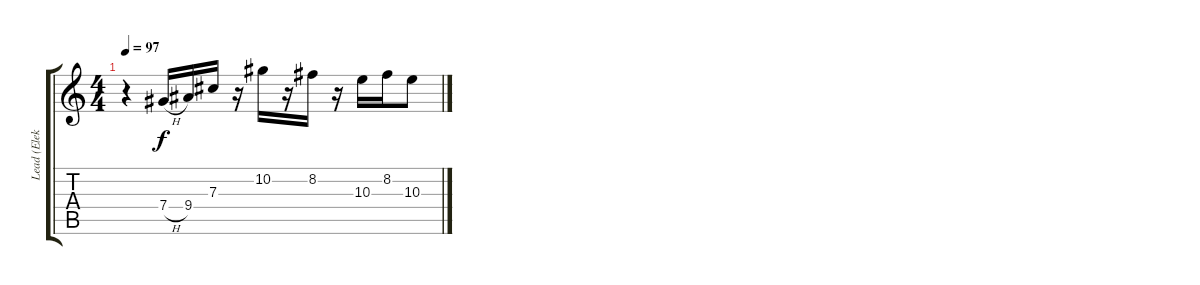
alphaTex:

\track ("Lead (Elektro)" "Lead (Elek") {instrument distortionguitar}
\staff {score tabs}
\tuning (Eb4 Bb3 Gb3 Db3 Ab2 Eb2) {hide}
\ts (4 4)
\tempo 97
\clef g2
\ks c
r.4{dy f} 7.4{h}.16 9.4.16 7.3.16 r.16 10.2.16 r.16 8.2.16 r.16 10.3.16 8.2.16 10.3.8
